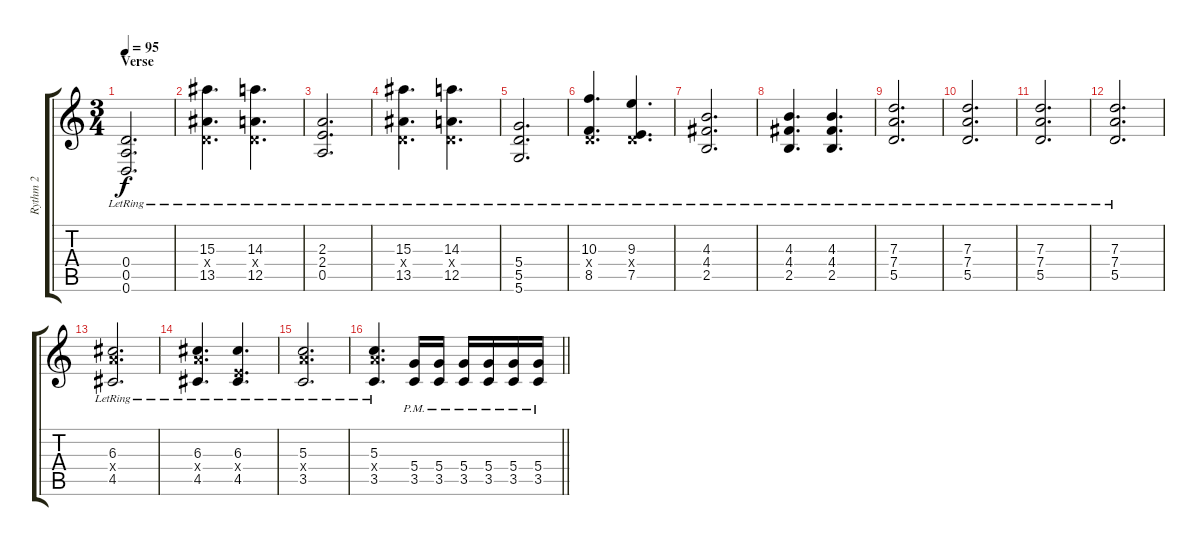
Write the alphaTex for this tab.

\track ("Rythm 2" "Rythm 2") {instrument distortionguitar}
\staff {score tabs}
\tuning (E4 B3 G3 D3 A2 D2) {hide}
\ts (3 4)
\section ("" "Verse")
\tempo 95
\clef g2
\ks c
(0.4{lr} 0.5{lr} 0.6{lr}).2{d dy f} |
(15.3{lr} 0.4{x} 13.5{lr}).4{d} (14.3{lr} 0.4{x} 12.5{lr}).4{d} |
(2.3{lr} 2.4{lr} 0.5{lr}).2{d} |
(15.3{lr} 0.4{x} 13.5{lr}).4{d} (14.3{lr} 0.4{x} 12.5{lr}).4{d} |
(5.4{lr} 5.5{lr} 5.6{lr}).2{d} |
(10.3{lr} 0.4{x} 8.5{lr}).4{d} (9.3{lr} 0.4{x} 7.5{lr}).4{d} |
(4.3{lr} 4.4{lr} 2.5{lr}).2{d} |
(4.3{lr} 4.4{lr} 2.5{lr}).4{d} (4.3{lr} 4.4{lr} 2.5{lr}).4{d} |
(7.3{lr} 7.4{lr} 5.5{lr}).2{d} |
(7.3{lr} 7.4{lr} 5.5{lr}).2{d} |
(7.3{lr} 7.4{lr} 5.5{lr}).2{d} |
(7.3{lr} 7.4{lr} 5.5{lr}).2{d} |
(6.3{lr} 7.4{x} 4.5{lr}).2{d} |
(6.3{lr} 7.4{x} 4.5{lr}).4{d} (6.3{lr} 2.4{x} 4.5{lr}).4{d} |
(5.3{lr} 7.4{x} 3.5{lr}).2{d} |
\barLineRight lightlight
(5.3{lr} 7.4{x} 3.5{lr}).4{d} (5.4{pm} 3.5).16 (5.4{pm} 3.5).16 (5.4{pm} 3.5).16 (5.4{pm} 3.5).16 (5.4{pm} 3.5).16 (5.4{pm} 3.5).16
